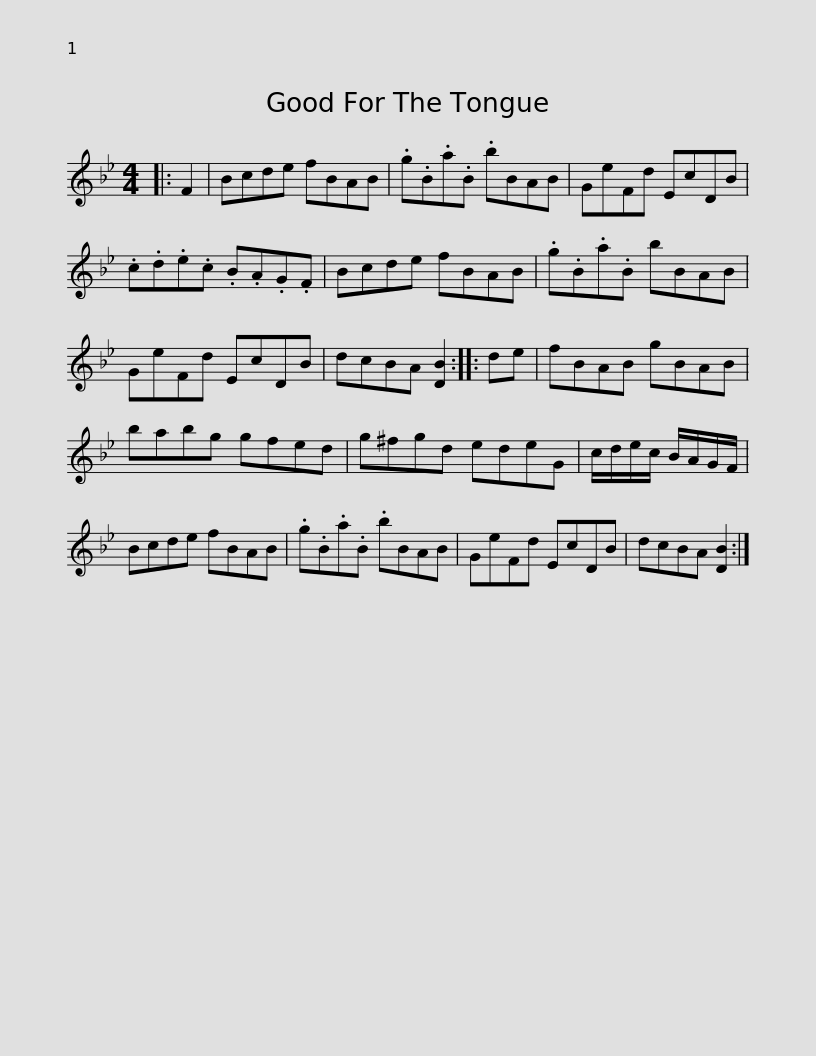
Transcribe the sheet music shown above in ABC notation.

X:1
L:1/8
M:4/4
I:linebreak $
K:Bb
V:1 treble
V:1
|: F2 | Bcde fBAB | .g.B.a.B .bBAB | GeFd EcDB | .c.d.e.c .B.A.G.F | %5
 Bcde fBAB |$ .g.B.a.B bBAB | GeFd EcDB | dcBA [DB]2 :: de | %10
 fBAB gBAB | babg gfed |$ g^fgd edeG | c/d/e/c/ B/A/G/F/ | Bcde fBAB | %15
 .g.B.a.B .bBAB | GeFd EcDB | dcBA [DB]2 :| %18
